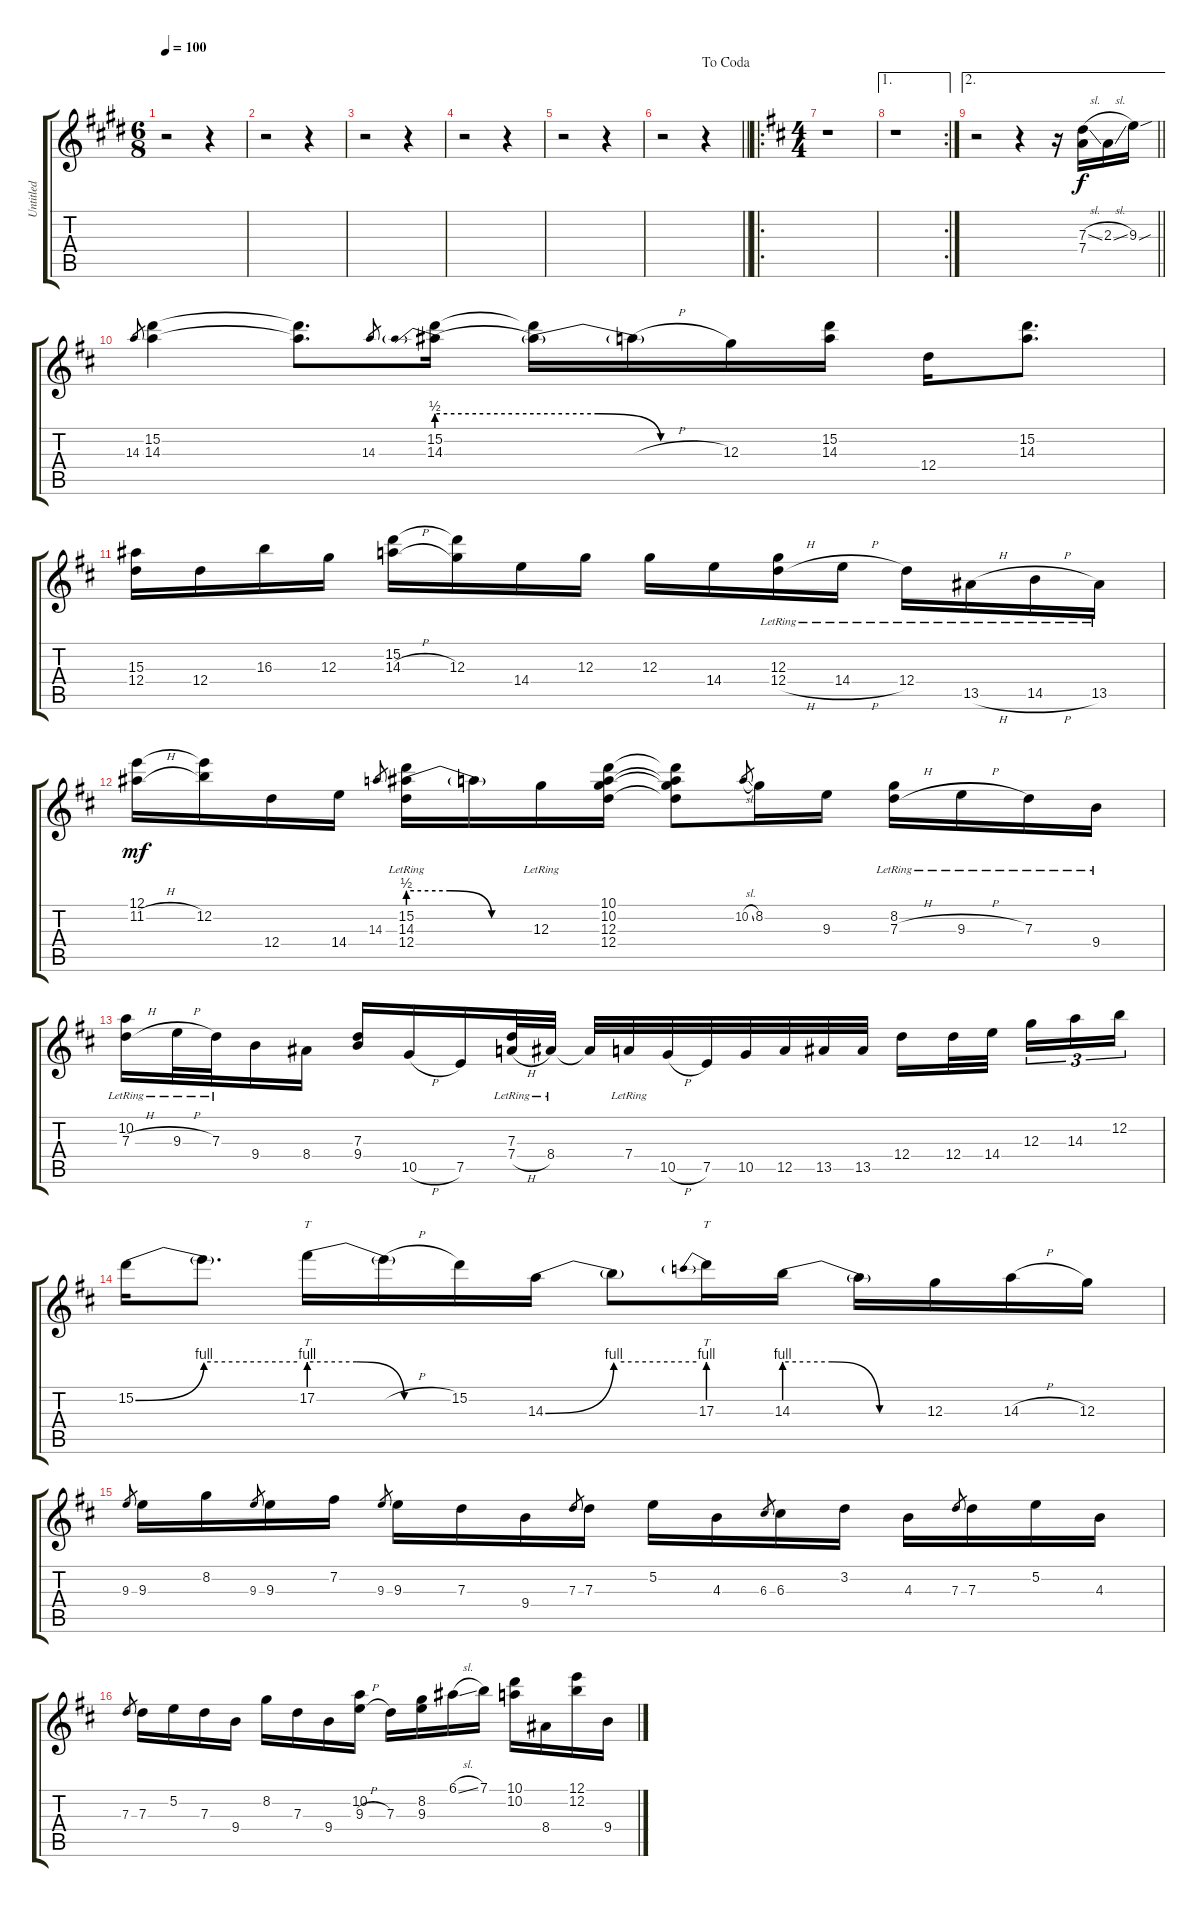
\track ("Untitled" "Untitled") {instrument overdrivenguitar}
\staff {score tabs}
\tuning (E4 B3 G3 D3 A2 E2) {hide}
\ts (6 8)
\tempo 100
\clef g2
\ks c#minor
r.2{dy f} r.4 |
r.2 r.4 |
\ks e
r.2 r.4 |
\ks c#minor
r.2 r.4 |
r.2 r.4 |
\jump dacoda
\barLineRight lightlight
r.2 r.4 |
\ro
\ts (4 4)
\ks d
r.1 |
\ae 1
\rc 2
r.1 |
\ae 2
\barLineRight lightlight
r.2 r.4 r.16 (7.3{sl} 7.4).16 2.3{sl}.16 9.3{sou}.16 |
14.3.8{gr} (15.2 14.3).4 (15.2{t} 14.3{t}).8{d} 14.3.8{gr} (15.2 14.3{be (prebend 0 2 60 2)}).16 (15.2{t} 14.3{be (custom 0 2 20 2 40 0 60 0) t}).16 14.3{h t}.16 12.3.16 (15.2 14.3).16 12.4.16 (15.2 14.3).8{d} |
(15.3 12.4).16 12.4.16 16.3.16 12.3.16 (15.2 14.3{h}).16 (15.2{t} 12.3).16 14.4.16 12.3.16 12.3.16 14.4.16 (12.3{lr} 12.4{h lr}).16 14.4{h lr}.16 12.4{lr}.16 13.5{h lr}.16 14.5{h lr}.16 13.5{lr}.16 |
(12.1 11.2{h}).16{dy mf} (12.1{t} 12.2).16 12.4.16 14.4.16 14.3.8{gr} (15.2{lr} 14.3{be (custom 0 2 20 2 40 0 60 0) lr} 12.4{lr}).16 14.3{t}.16 12.3{lr}.16 (10.1 10.2 12.3 12.4).16 (10.1{t} 10.2{t} 12.3{t} 12.4{t}).8 10.2{sl}.8{gr} 8.2.16 9.3.16 (8.2{lr} 7.3{h lr}).16 9.3{h lr}.16 7.3{lr}.16 9.4{lr}.16 |
(10.2{lr} 7.3{h lr}).16 9.3{h lr}.32 7.3{lr}.32 9.4.16 8.4.16 (7.3 9.4).16 10.5{h}.16 7.5.16 (7.3{lr} 7.4{h lr}).32 8.4{lr}.32 8.4{t}.32 7.4{lr}.32 10.5{h}.32 7.5.32 10.5.32 12.5.32 13.5.32 13.5.32 12.4.16 12.4.32 14.4.32{beam splitsecondary} 12.3.16{tu (3 2)} 14.3.16{tu (3 2)} 12.2.16{tu (3 2)} |
15.2{be (bend 0 0 60 4)}.16 15.2{be (hold 0 4 60 4) t}.8{d} 17.2{be (custom 0 4 20 4 40 0 60 0)}.16{tt} 17.2{h t}.16 15.2.16 14.3{be (bend 0 0 60 4)}.16 14.3{be (hold 0 4 60 4) t}.8 17.3{be (prebend 0 4 60 4)}.16{tt} 14.3{be (custom 0 4 20 4 40 0 60 0)}.16 14.3{t}.16 12.3.16 14.3{h}.16 12.3.16 |
9.3.8{gr} 9.3.16 8.2.16 9.3.8{gr} 9.3.16 7.2.16 9.3.8{gr} 9.3.16 7.3.16 9.4.16 7.3.8{gr} 7.3.16 5.2.16 4.3.16 6.3.8{gr} 6.3.16 3.2.16 4.3.16 7.3.8{gr} 7.3.16 5.2.16 4.3.16 |
7.3.8{gr} 7.3.16 5.2.16 7.3.16 9.4.16 8.2.16 7.3.16 9.4.16 (10.2 9.3{h}).16 7.3.16 (8.2 9.3).16 6.1{sl}.16 7.1.16 (10.1 10.2).16 8.4.16 (12.1 12.2).16 9.4.16
